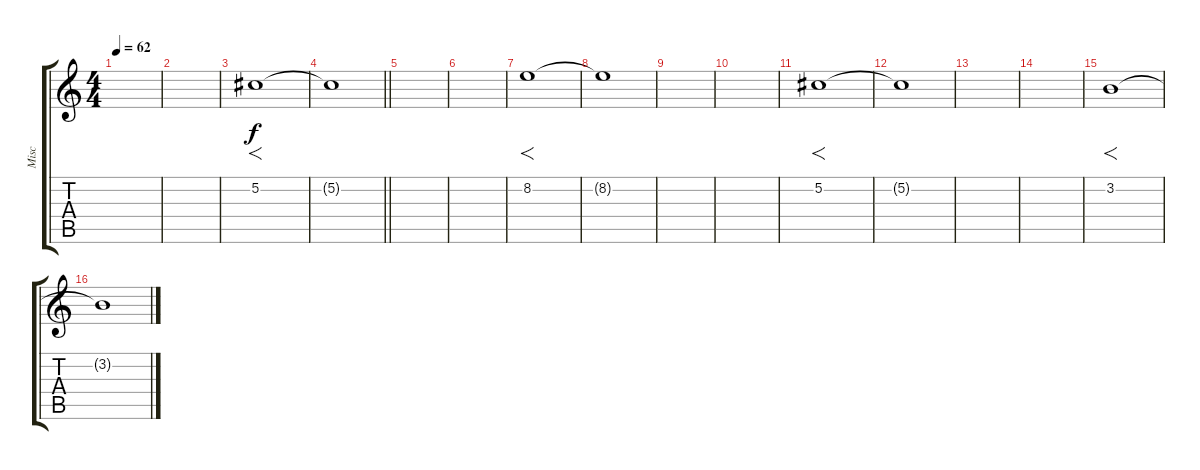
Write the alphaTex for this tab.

\track ("Misc" "Misc") {instrument guitarharmonics}
\staff {score tabs}
\tuning (Db4 Ab3 E3 B2 Gb2 B1) {hide}
\ts (4 4)
\tempo 62
\clef g2
\ks c
|
|
5.2.1{f} |
\barLineRight lightlight
5.2{t}.1 |
|
|
8.2.1{f} |
8.2{t}.1 |
|
|
5.2.1{f} |
5.2{t}.1 |
|
|
3.2.1{f} |
3.2{t}.1
